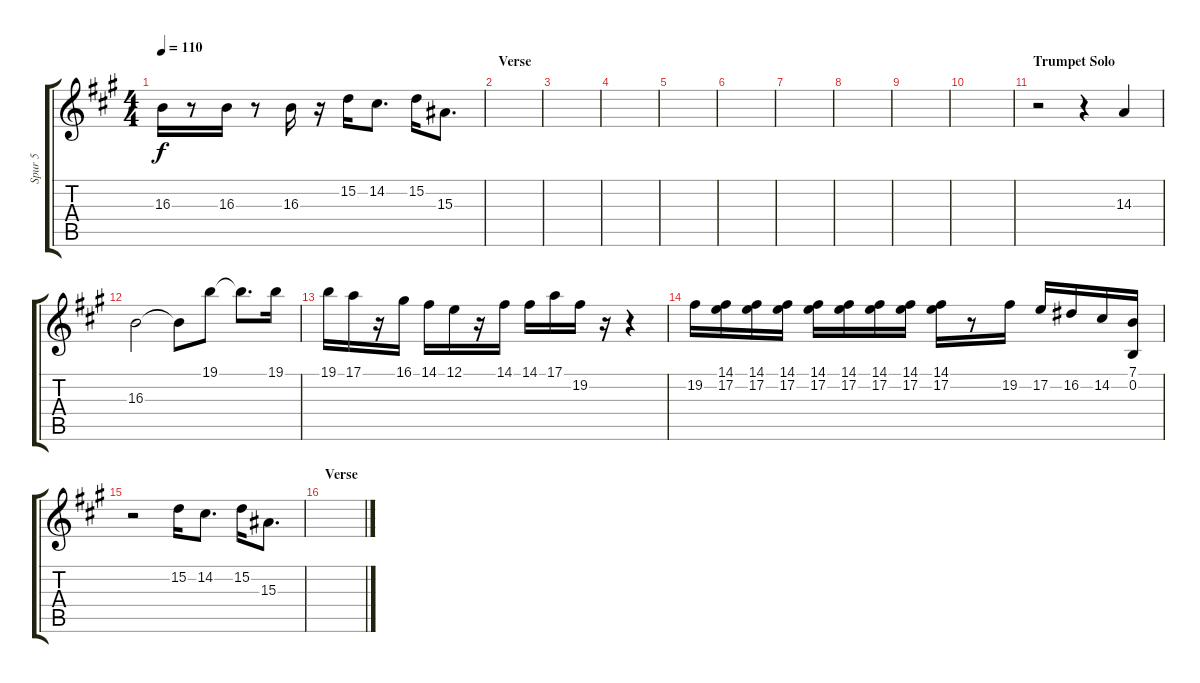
\track ("Spur 5" "Spur 5") {instrument trumpet}
\staff {score tabs}
\tuning (E4 B3 G3 D3 A2 E2) {hide}
\ts (4 4)
\tempo 110
\clef g2
\ks a
16.3.16{dy f} r.8 16.3.16 r.8 16.3.16 r.16 15.2.16 14.2.8{d} 15.2.16 15.3.8{d} |
\section ("" "Verse")
|
|
|
|
|
|
|
|
|
\section ("" "Trumpet Solo")
r.2 r.4 14.3.4 |
16.3.2 16.3{t}.8 19.1.8 19.1{t}.8{d} 19.1.16 |
19.1.16 17.1.16 r.16 16.1.16 14.1.16 12.1.16 r.16 14.1.16 14.1.16 17.1.16 19.2.16 r.16 r.4 |
19.2.16 (14.1 17.2).16 (14.1 17.2).16 (14.1 17.2).16 (14.1 17.2).16 (14.1 17.2).16 (14.1 17.2).16 (14.1 17.2).16 (14.1 17.2).16 r.8 19.2.16 17.2.16 16.2.16 14.2.16 (7.1 0.2).16 |
r.2 15.2.16 14.2.8{d} 15.2.16 15.3.8{d} |
\section ("" "Verse")
